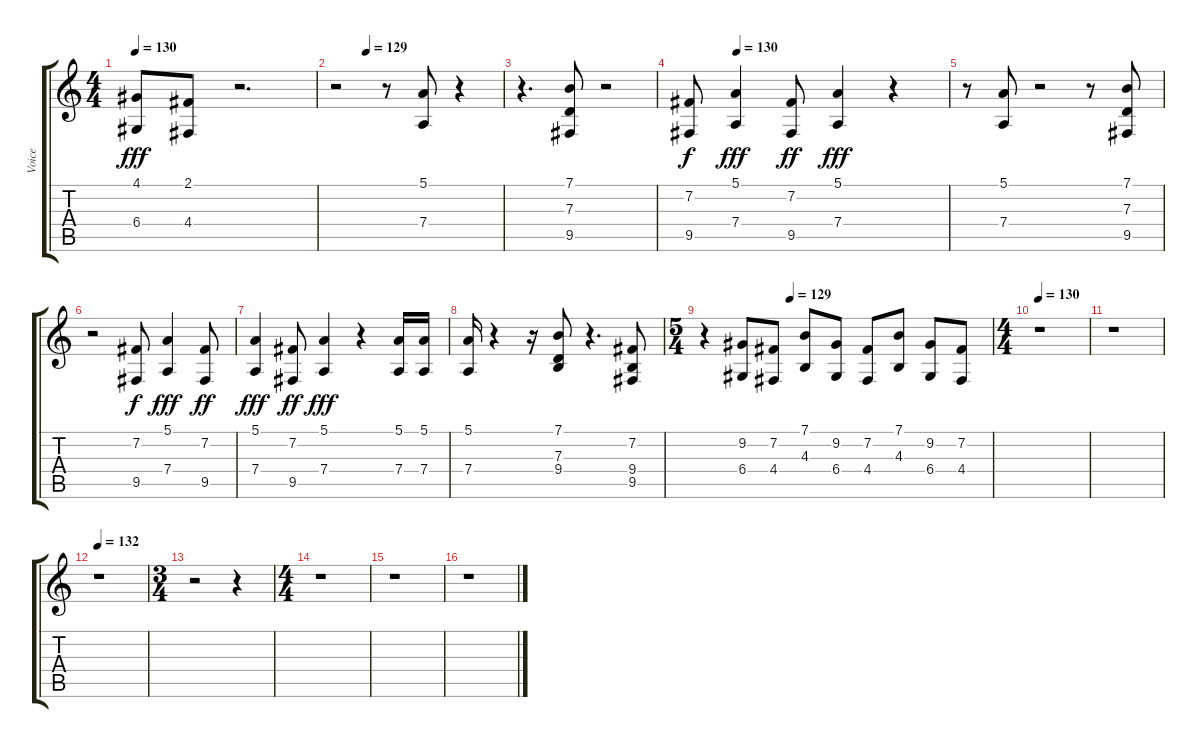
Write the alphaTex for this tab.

\track ("Voice" "Voice") {instrument choiraahs}
\staff {score tabs}
\tuning (E4 B3 G3 D3 A2 E2) {hide}
\ts (4 4)
\tempo 130
\clef g2
\ks c
(4.1 6.4).8{dy fff} (2.1 4.4).8 r.2{d} |
\tempo (129 0.1875)
r.2 r.8 (5.1 7.4).8 r.4 |
r.4{d} (7.1 7.3 9.5).8 r.2 |
\tempo (130 0.1875)
(7.2 9.5).8{dy f instrument voiceoohs} (5.1 7.4).4{dy fff instrument choiraahs} (7.2 9.5).8{dy ff instrument voiceoohs} (5.1 7.4).4{dy fff instrument choiraahs} r.4 |
r.8 (5.1 7.4).8 r.2 r.8 (7.1 7.3 9.5).8 |
r.2 (7.2 9.5).8{dy f instrument voiceoohs} (5.1 7.4).4{dy fff instrument choiraahs} (7.2 9.5).8{dy ff instrument voiceoohs} |
(5.1 7.4).4{dy fff instrument choiraahs} (7.2 9.5).8{dy ff instrument voiceoohs} (5.1 7.4).4{dy fff instrument choiraahs} r.4 (5.1 7.4).16 (5.1 7.4).16 |
(5.1 7.4).16 r.4 r.16 (7.1 7.3 9.4).8 r.4{d} (7.2 9.4 9.5).8 |
\ts (5 4)
\tempo (129 0.3)
r.4 (9.2 6.4).8 (7.2 4.4).8 (7.1 4.3).8 (9.2 6.4).8 (7.2 4.4).8 (7.1 4.3).8 (9.2 6.4).8 (7.2 4.4).8 |
\ts (4 4)
\tempo 130
r.1 |
r.1 |
\tempo 132
r.1 |
\ts (3 4)
r.2 r.4 |
\ts (4 4)
r.1 |
r.1 |
r.1
